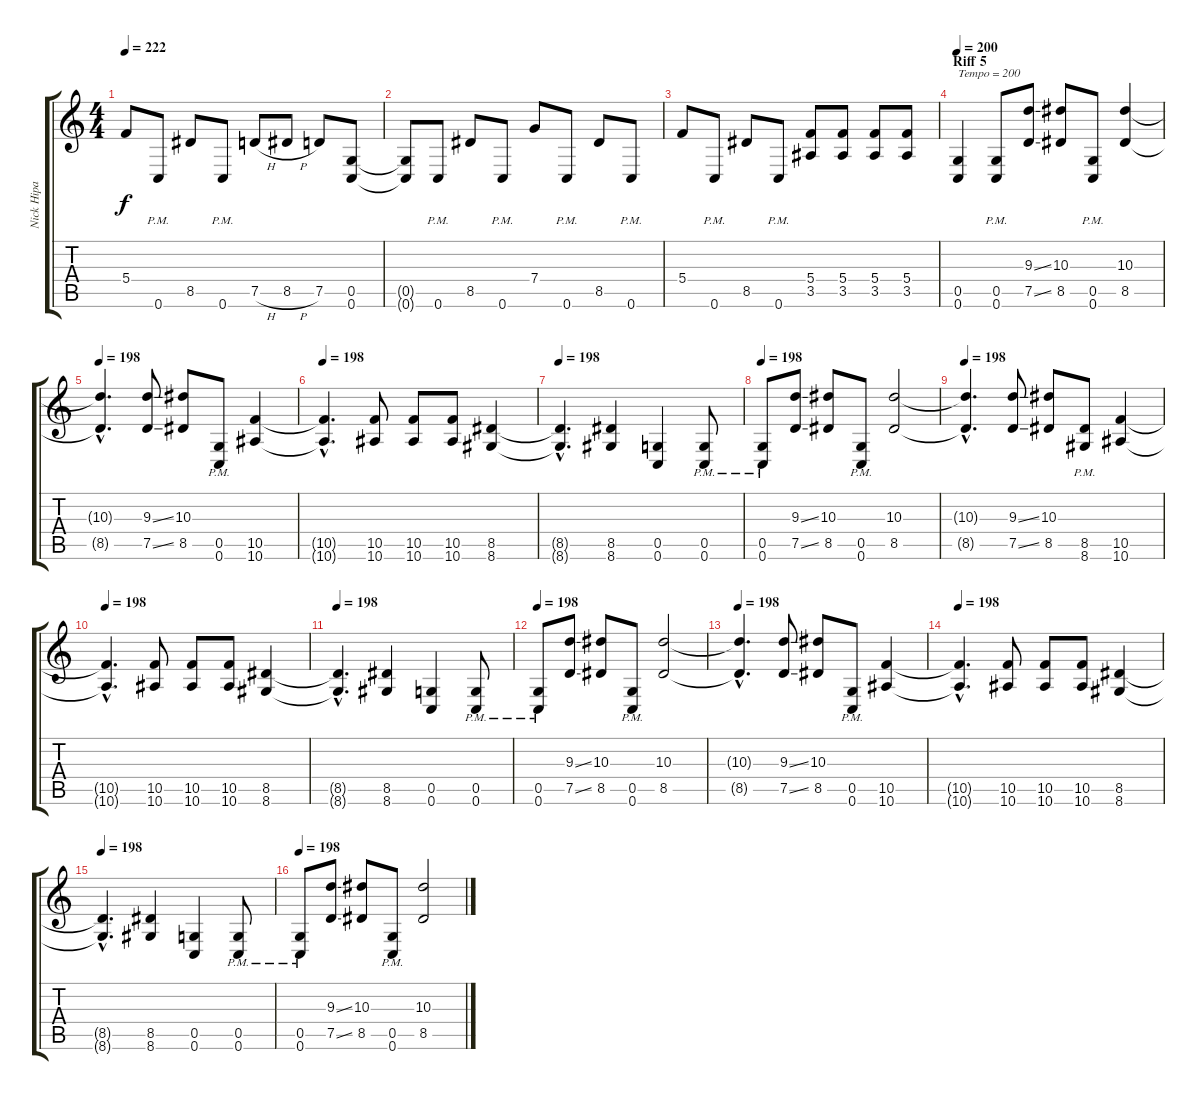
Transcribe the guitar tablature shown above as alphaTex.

\track ("Nick Hipa (Guitar)" "Nick Hipa ") {instrument distortionguitar}
\staff {score tabs}
\tuning (D4 A3 F3 C3 G2 C2) {hide}
\ts (4 4)
\tempo 222
\clef g2
\ks c
5.4.8{dy f} 0.6{pm}.8 8.5.8 0.6{pm}.8 7.5{h}.8 8.5{h}.8 7.5.8 (0.5 0.6).8 |
(0.5{t} 0.6{t}).8 0.6{pm}.8 8.5.8 0.6{pm}.8 7.4.8 0.6{pm}.8 8.5.8 0.6{pm}.8 |
5.4.8 0.6{pm}.8 8.5.8 0.6{pm}.8 (5.4 3.5).8 (5.4 3.5).8 (5.4 3.5).8 (5.4 3.5).8 |
\section ("" "Riff 5")
\tempo 200
(0.5 0.6).4{txt "Tempo = 200"} (0.5{pm} 0.6{pm}).8 (9.3{ss} 7.5{ss}).8 (10.3 8.5).8 (0.5{pm} 0.6{pm}).8 (10.3 8.5).4 |
\tempo 198
(10.3{hac t} 8.5{hac t}).4{d} (9.3{ss} 7.5{ss}).8 (10.3 8.5).8 (0.5{pm} 0.6{pm}).8 (10.5 10.6).4 |
\tempo 198
(10.5{hac t} 10.6{hac t}).4{d} (10.5 10.6).8 (10.5 10.6).8 (10.5 10.6).8 (8.5 8.6).4 |
\tempo 198
(8.5{hac t} 8.6{hac t}).4{d} (8.5 8.6).4 (0.5 0.6).4 (0.5{pm} 0.6{pm}).8 |
\tempo 198
(0.5{pm} 0.6{pm}).8 (9.3{ss} 7.5{ss}).8 (10.3 8.5).8 (0.5{pm} 0.6{pm}).8 (10.3 8.5).2 |
\tempo 198
(10.3{hac t} 8.5{hac t}).4{d} (9.3{ss} 7.5{ss}).8 (10.3 8.5).8 (8.5{pm} 8.6{pm}).8 (10.5 10.6).4 |
\tempo 198
(10.5{hac t} 10.6{hac t}).4{d} (10.5 10.6).8 (10.5 10.6).8 (10.5 10.6).8 (8.5 8.6).4 |
\tempo 198
(8.5{hac t} 8.6{hac t}).4{d} (8.5 8.6).4 (0.5 0.6).4 (0.5{pm} 0.6{pm}).8 |
\tempo 198
(0.5{pm} 0.6{pm}).8 (9.3{ss} 7.5{ss}).8 (10.3 8.5).8 (0.5{pm} 0.6{pm}).8 (10.3 8.5).2 |
\tempo 198
(10.3{hac t} 8.5{hac t}).4{d} (9.3{ss} 7.5{ss}).8 (10.3 8.5).8 (0.5{pm} 0.6{pm}).8 (10.5 10.6).4 |
\tempo 198
(10.5{hac t} 10.6{hac t}).4{d} (10.5 10.6).8 (10.5 10.6).8 (10.5 10.6).8 (8.5 8.6).4 |
\tempo 198
(8.5{hac t} 8.6{hac t}).4{d} (8.5 8.6).4 (0.5 0.6).4 (0.5{pm} 0.6{pm}).8 |
\tempo 198
(0.5{pm} 0.6{pm}).8 (9.3{ss} 7.5{ss}).8 (10.3 8.5).8 (0.5{pm} 0.6{pm}).8 (10.3 8.5).2
